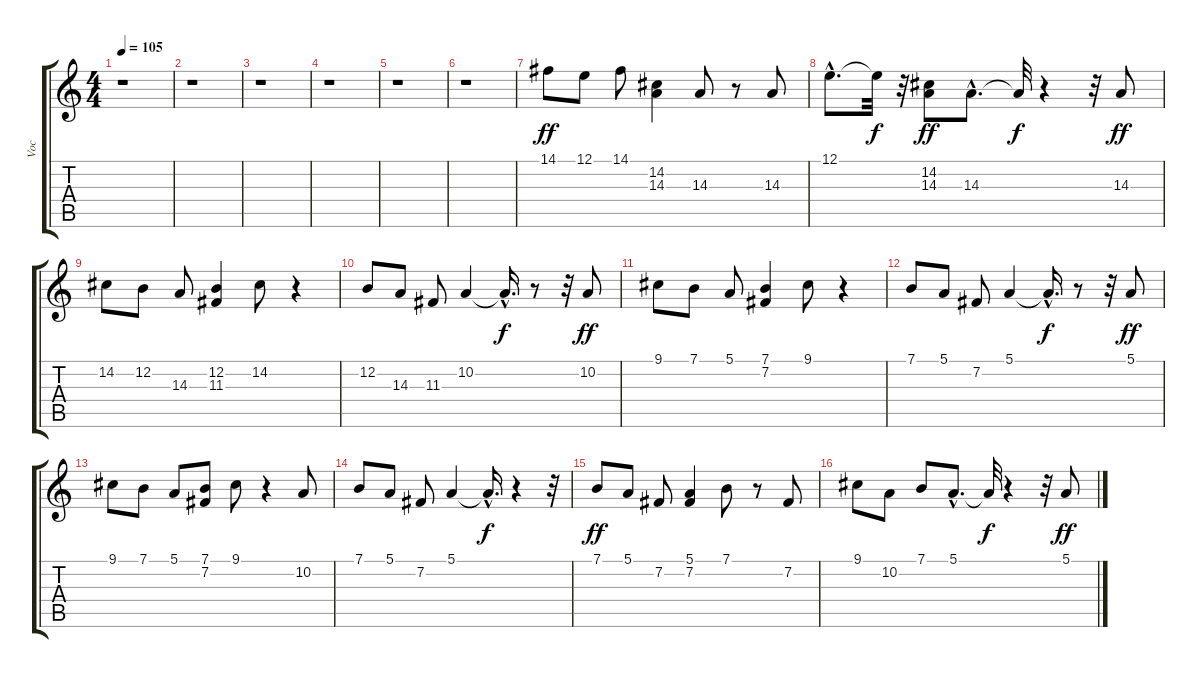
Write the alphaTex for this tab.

\track ("Voc" "Voc") {instrument trumpet}
\staff {score tabs}
\tuning (E4 B3 G3 D3 A2 E2) {hide}
\ts (4 4)
\tempo 105
\clef g2
\ks c
r.1{dy f} |
r.1 |
r.1 |
r.1 |
r.1 |
r.1 |
14.1.8{dy ff} 12.1.8 14.1.8 (14.2 14.3).4 14.3.8 r.8 14.3.8 |
12.1{hac}.8{d} 12.1{t}.32{dy f} r.32 (14.2 14.3).8{dy ff} 14.3{hac}.8{d} 14.3{t}.32{dy f} r.4 r.32 14.3.8{dy ff} |
14.2.8 12.2.8 14.3.8 (12.2 11.3).4 14.2.8 r.4 |
12.2.8 14.3.8 11.3.8 10.2.4 10.2{hac t}.16{d dy f} r.8 r.32 10.2.8{dy ff} |
9.1.8 7.1.8 5.1.8 (7.1 7.2).4 9.1.8 r.4 |
7.1.8 5.1.8 7.2.8 5.1.4 5.1{hac t}.16{d dy f} r.8 r.32 5.1.8{dy ff} |
9.1.8 7.1.8 5.1.8 (7.1 7.2).8 9.1.8 r.4 10.2.8 |
7.1.8 5.1.8 7.2.8 5.1.4 5.1{hac t}.16{d dy f} r.4 r.32 |
7.1.8{dy ff} 5.1.8 7.2.8 (5.1 7.2).4 7.1.8 r.8 7.2.8 |
9.1.8 10.2.8 7.1.8 5.1{hac}.8{d} 5.1{t}.32{dy f} r.4 r.32 5.1.8{dy ff}
